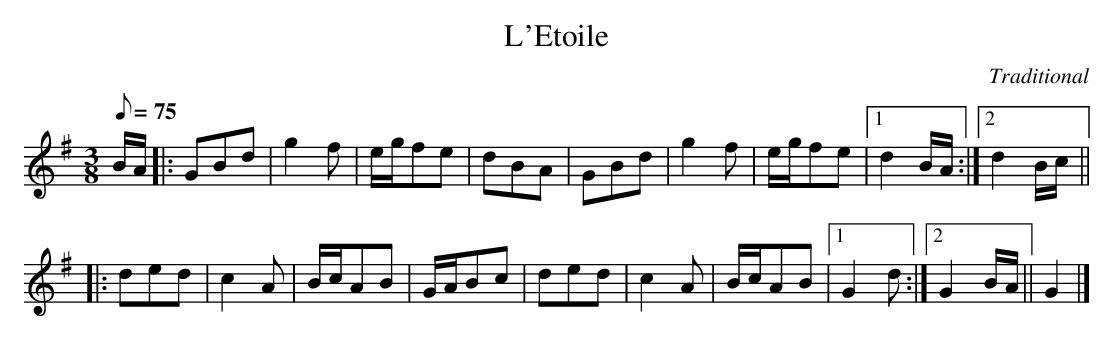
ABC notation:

X:1
T:L'Etoile
M:3/8
L:1/8
Q:75
C:Traditional
K:G
B/2A/2 |:\
GBd | g2f | e/2g/2fe | dBA |\
GBd | g2f | e/2g/2fe |1 d2B/2A/2 :|2 d2B/2c/2 ||
|:\
ded | c2A | B/2c/2AB | G/2A/2Bc |\
ded | c2A | B/2c/2AB |1 G2d :|2 G2B/2A/2 || G2 |]
